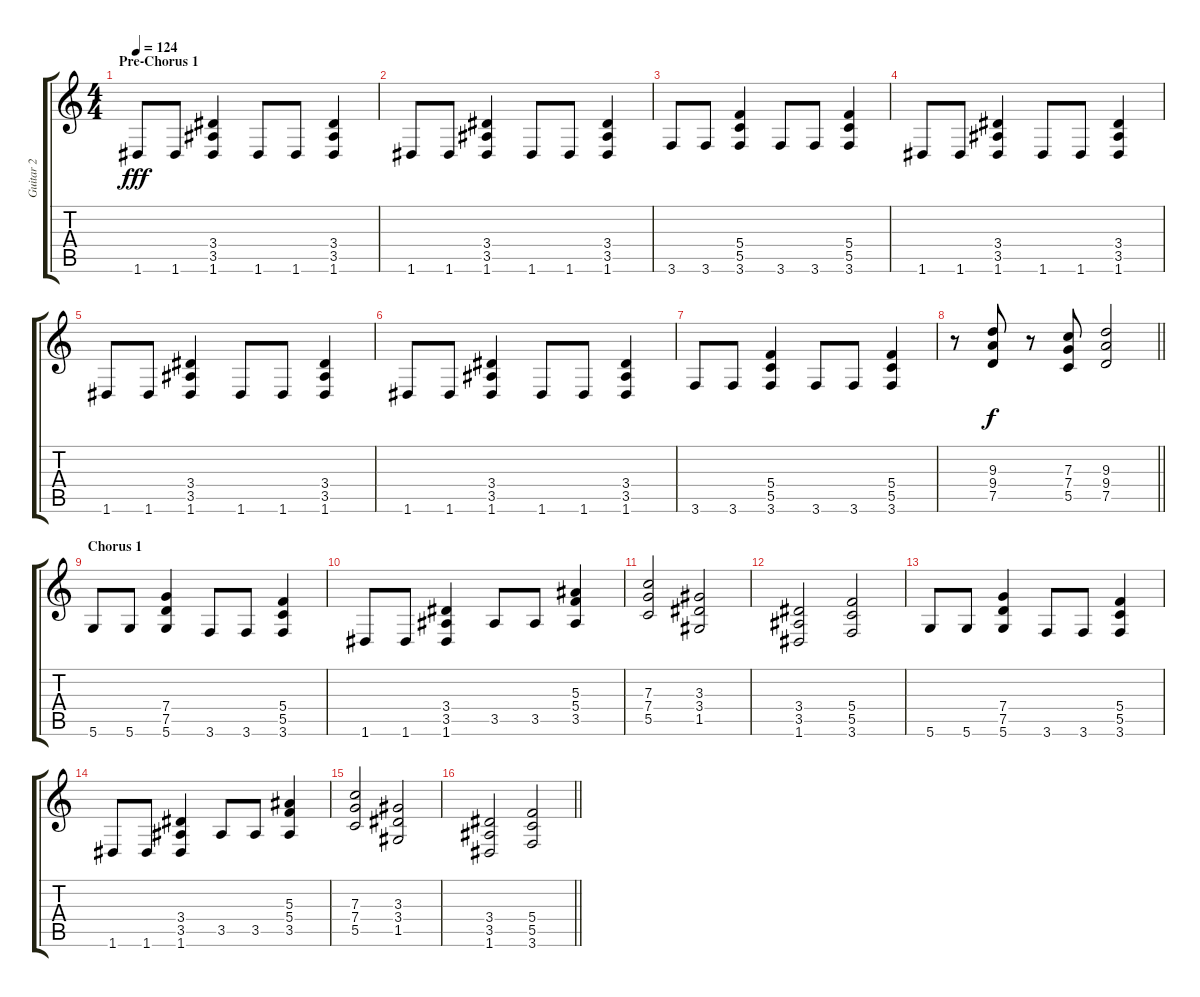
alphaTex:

\track ("Guitar 2" "Guitar 2") {instrument overdrivenguitar}
\staff {score tabs}
\tuning (D4 A3 F3 C3 G2 D2) {hide}
\ts (4 4)
\section ("" "Pre-Chorus 1")
\tempo 124
\clef g2
\ks c
1.6.8{dy fff} 1.6.8 (3.4 3.5 1.6).4 1.6.8 1.6.8 (3.4 3.5 1.6).4 |
1.6.8 1.6.8 (3.4 3.5 1.6).4 1.6.8 1.6.8 (3.4 3.5 1.6).4 |
3.6.8 3.6.8 (5.4 5.5 3.6).4 3.6.8 3.6.8 (5.4 5.5 3.6).4 |
1.6.8 1.6.8 (3.4 3.5 1.6).4 1.6.8 1.6.8 (3.4 3.5 1.6).4 |
1.6.8 1.6.8 (3.4 3.5 1.6).4 1.6.8 1.6.8 (3.4 3.5 1.6).4 |
1.6.8 1.6.8 (3.4 3.5 1.6).4 1.6.8 1.6.8 (3.4 3.5 1.6).4 |
3.6.8 3.6.8 (5.4 5.5 3.6).4 3.6.8 3.6.8 (5.4 5.5 3.6).4 |
\barLineRight lightlight
r.8 (9.3 9.4 7.5).8{dy f} r.8 (7.3 7.4 5.5).8 (9.3 9.4 7.5).2 |
\section ("" "Chorus 1")
5.6.8 5.6.8 (7.4 7.5 5.6).4 3.6.8 3.6.8 (5.4 5.5 3.6).4 |
1.6.8 1.6.8 (3.4 3.5 1.6).4 3.5.8 3.5.8 (5.3 5.4 3.5).4 |
(7.3 7.4 5.5).2 (3.3 3.4 1.5).2 |
(3.4 3.5 1.6).2 (5.4 5.5 3.6).2 |
5.6.8 5.6.8 (7.4 7.5 5.6).4 3.6.8 3.6.8 (5.4 5.5 3.6).4 |
1.6.8 1.6.8 (3.4 3.5 1.6).4 3.5.8 3.5.8 (5.3 5.4 3.5).4 |
(7.3 7.4 5.5).2 (3.3 3.4 1.5).2 |
\barLineRight lightlight
(3.4 3.5 1.6).2 (5.4 5.5 3.6).2
